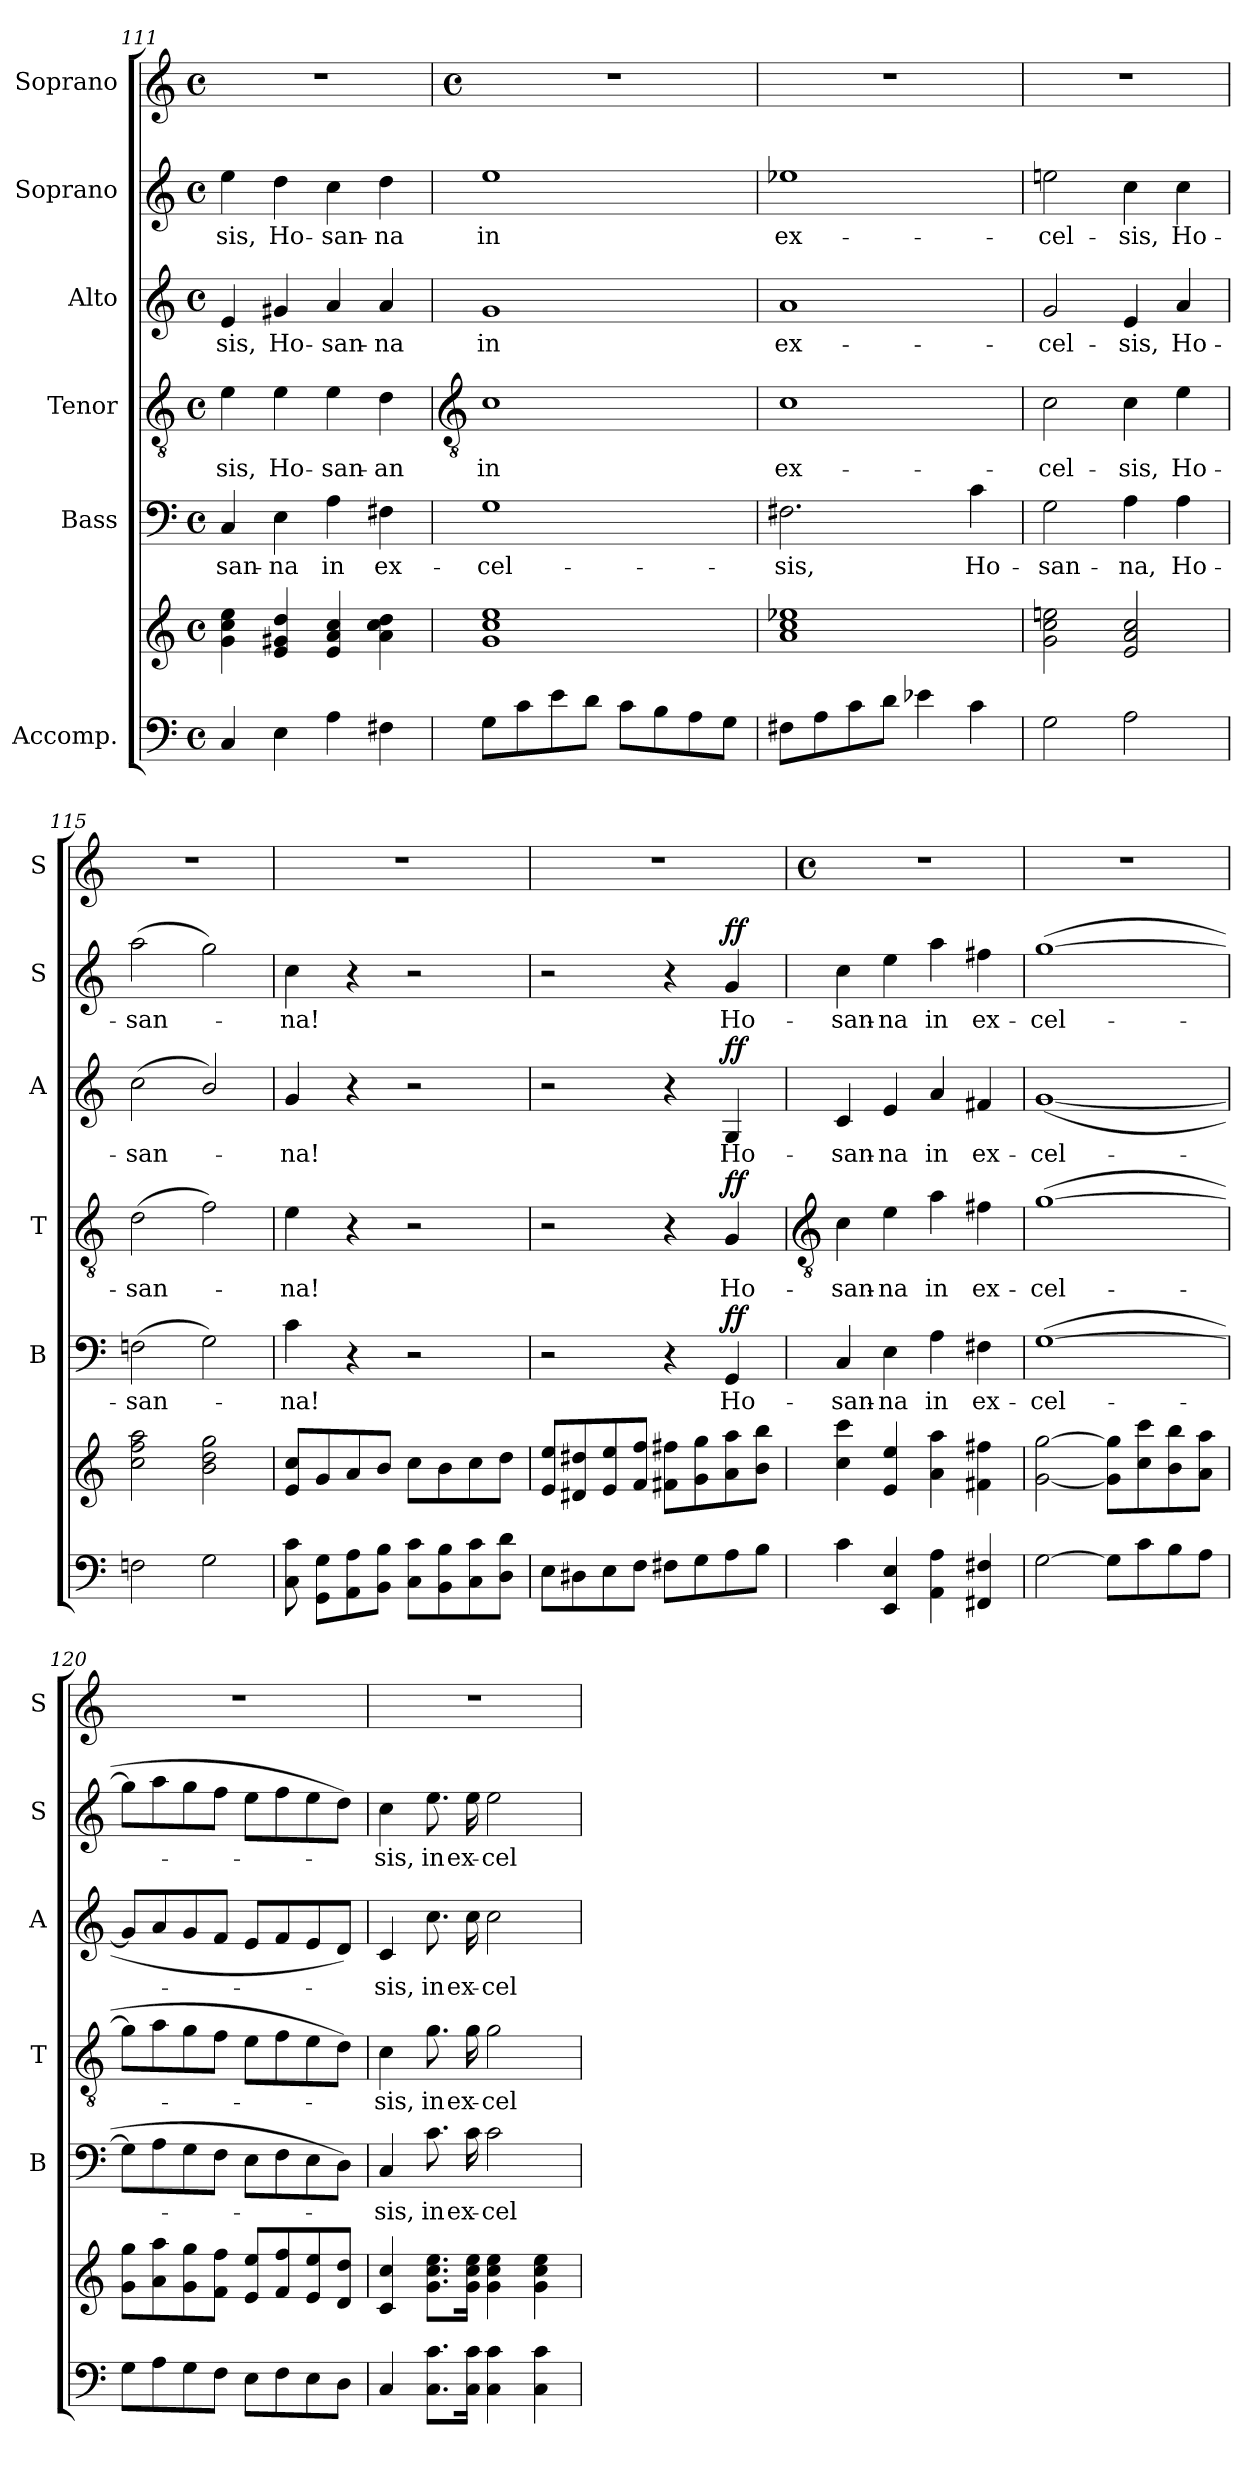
**kern	**kern	**kern	**text	**dynam	**kern	**text	**dynam	**kern	**text	**dynam	**kern	**text	**dynam	**kern
*part6	*part6	*part5	*part5	*part5	*part4	*part4	*part4	*part3	*part3	*part3	*part2	*part2	*part2	*part1
*staff7	*staff6	*staff5	*staff5	*staff5	*staff4	*staff4	*staff4	*staff3	*staff3	*staff3	*staff2	*staff2	*staff2	*staff1
*I"Accomp.	*	*I"Bass	*	*	*I"Tenor	*	*	*I"Alto	*	*	*I"Soprano	*	*	*I"Soprano
*	*	*I'B	*	*	*I'T	*	*	*I'A	*	*	*I'S	*	*	*I'S
*clefF4	*clefG2	*clefF4	*	*	*clefGv2	*	*	*clefG2	*	*	*clefG2	*	*	*clefG2
*k[]	*k[]	*k[]	*	*	*k[]	*	*	*k[]	*	*	*k[]	*	*	*k[]
*C:	*C:	*C:	*	*	*C:	*	*	*C:	*	*	*C:	*	*	*C:
*M4/4	*M4/4	*M4/4	*	*	*M4/4	*	*	*M4/4	*	*	*M4/4	*	*	*M4/4
*met(c)	*met(c)	*met(c)	*	*	*met(c)	*	*	*met(c)	*	*	*met(c)	*	*	*met(c)
=111	=111	=111	=111	=111	=111	=111	=111	=111	=111	=111	=111	=111	=111	=111
!	!	!	!LO:LY:b	!	!	!LO:LY:b	!	!	!LO:LY:b	!	!	!LO:LY:b	!	!
4C	4g 4cc 4ee	4C	-san-	.	4e	sis,	.	4e	sis,	.	4ee	sis,	.	1r
!	!	!	!LO:LY:b	!	!	!LO:LY:b	!	!	!LO:LY:b	!	!	!LO:LY:b	!	!
4E	4e 4g#X 4dd	4E	-na	.	4e	Ho-	.	4g#X	Ho-	.	4dd	Ho-	.	.
!	!	!	!LO:LY:b	!	!	!LO:LY:b	!	!	!LO:LY:b	!	!	!LO:LY:b	!	!
4A	4e 4a 4cc	4A	in	.	4e	-san-	.	4a	-san-	.	4cc	-san-	.	.
!	!	!	!LO:LY:b	!	!	!LO:LY:b	!	!	!LO:LY:b	!	!	!LO:LY:b	!	!
4F#X	4a 4cc 4dd	4F#X	ex-	.	4d	-an	.	4a	-na	.	4dd	-na	.	.
!!LO:LB:g=z
=112	=112	=112	=112	=112	=112	=112	=112	=112	=112	=112	=112	=112	=112	=112
*	*	*	*	*	*clefGv2	*	*	*	*	*	*	*	*	*
*	*	*	*	*	*	*	*	*	*	*	*	*	*	*M4/4
*	*	*	*	*	*	*	*	*	*	*	*	*	*	*met(c)
!	!	!	!LO:LY:b	!	!	!LO:LY:b	!	!	!LO:LY:b	!	!	!LO:LY:b	!	!
8GL	1g 1cc 1ee	1G	-cel-	.	1c	in	.	1g	in	.	1ee	in	.	1r
8c	.	.	.	.	.	.	.	.	.	.	.	.	.	.
8e	.	.	.	.	.	.	.	.	.	.	.	.	.	.
8dJ	.	.	.	.	.	.	.	.	.	.	.	.	.	.
8cL	.	.	.	.	.	.	.	.	.	.	.	.	.	.
8B	.	.	.	.	.	.	.	.	.	.	.	.	.	.
8A	.	.	.	.	.	.	.	.	.	.	.	.	.	.
8GJ	.	.	.	.	.	.	.	.	.	.	.	.	.	.
=113	=113	=113	=113	=113	=113	=113	=113	=113	=113	=113	=113	=113	=113	=113
!	!	!	!LO:LY:b	!	!	!LO:LY:b	!	!	!LO:LY:b	!	!	!LO:LY:b	!	!
8F#XL	1a 1cc 1ee-X	2.F#X	-sis,	.	1c	ex-	.	1a	ex-	.	1ee-X	ex-	.	1r
8A	.	.	.	.	.	.	.	.	.	.	.	.	.	.
8c	.	.	.	.	.	.	.	.	.	.	.	.	.	.
8dJ	.	.	.	.	.	.	.	.	.	.	.	.	.	.
4e-X	.	.	.	.	.	.	.	.	.	.	.	.	.	.
!	!	!	!LO:LY:b	!	!	!	!	!	!	!	!	!	!	!
4c	.	4c	Ho-	.	.	.	.	.	.	.	.	.	.	.
=114	=114	=114	=114	=114	=114	=114	=114	=114	=114	=114	=114	=114	=114	=114
!	!	!	!LO:LY:b	!	!	!LO:LY:b	!	!	!LO:LY:b	!	!	!LO:LY:b	!	!
2G	2g 2cc 2een	2G	-san-	.	2c	-cel-	.	2g	-cel-	.	2een	-cel-	.	1r
!	!	!	!LO:LY:b	!	!	!LO:LY:b	!	!	!LO:LY:b	!	!	!LO:LY:b	!	!
2A	2e 2a 2cc	4A	-na,	.	4c	-sis,	.	4e	-sis,	.	4cc	-sis,	.	.
!	!	!	!LO:LY:b	!	!	!LO:LY:b	!	!	!LO:LY:b	!	!	!LO:LY:b	!	!
.	.	4A	Ho-	.	4e	Ho-	.	4a	Ho-	.	4cc	Ho-	.	.
=115	=115	=115	=115	=115	=115	=115	=115	=115	=115	=115	=115	=115	=115	=115
!	!	!	!LO:LY:b	!	!	!LO:LY:b	!	!	!LO:LY:b	!	!	!LO:LY:b	!	!
2Fn	2cc 2ff 2aa	(>2Fn	-san-	.	(>2d	-san-	.	(<2cc	-san-	.	(>2aa	-san-	.	1r
2G	2b 2dd 2gg	2G)	.	.	2f)	.	.	2b/)	.	.	2gg)	.	.	.
=116	=116	=116	=116	=116	=116	=116	=116	=116	=116	=116	=116	=116	=116	=116
!	!	!	!LO:LY:b	!	!	!LO:LY:b	!	!	!LO:LY:b	!	!	!LO:LY:b	!	!
8C 8c	8e 8ccL	4c	na!	.	4e	na!	.	4g	na!	.	4cc	na!	.	1r
8GG 8GL	8g	.	.	.	.	.	.	.	.	.	.	.	.	.
8AA 8A	8a	4r	.	.	4r	.	.	4r	.	.	4r	.	.	.
8BB 8BJ	8bJ	.	.	.	.	.	.	.	.	.	.	.	.	.
8C 8cL	8ccL	2r	.	.	2r	.	.	2r	.	.	2r	.	.	.
8BB 8B	8b	.	.	.	.	.	.	.	.	.	.	.	.	.
8C 8c	8cc	.	.	.	.	.	.	.	.	.	.	.	.	.
8D 8dJ	8ddJ	.	.	.	.	.	.	.	.	.	.	.	.	.
=117	=117	=117	=117	=117	=117	=117	=117	=117	=117	=117	=117	=117	=117	=117
8EL	8e 8eeL	2r	.	.	2r	.	.	2r	.	.	2r	.	.	1r
8D#X	8d#X 8dd#X	.	.	.	.	.	.	.	.	.	.	.	.	.
8E	8e 8ee	.	.	.	.	.	.	.	.	.	.	.	.	.
8FJ	8f 8ffJ	.	.	.	.	.	.	.	.	.	.	.	.	.
8F#XL	8f#X 8ff#XL	4r	.	.	4r	.	.	4r	.	.	4r	.	.	.
8G	8g 8gg	.	.	.	.	.	.	.	.	.	.	.	.	.
!	!	!	!LO:LY:b	!LO:DY:b	!	!LO:LY:b	!LO:DY:b	!	!LO:LY:b	!LO:DY:b	!	!LO:LY:b	!LO:DY:b	!
8A	8a 8aa	4GG	Ho-	ff	4G	Ho-	ff	4G	Ho-	ff	4g	Ho-	ff	.
8BJ	8b 8bbJ	.	.	.	.	.	.	.	.	.	.	.	.	.
!!LO:LB:g=z
=118	=118	=118	=118	=118	=118	=118	=118	=118	=118	=118	=118	=118	=118	=118
*	*	*	*	*	*clefGv2	*	*	*	*	*	*	*	*	*
*	*	*	*	*	*	*	*	*	*	*	*	*	*	*M4/4
*	*	*	*	*	*	*	*	*	*	*	*	*	*	*met(c)
!	!	!	!LO:LY:b	!	!	!LO:LY:b	!	!	!LO:LY:b	!	!	!LO:LY:b	!	!
4c	4cc 4ccc	4C	-san-	.	4c	-san-	.	4c	-san-	.	4cc	-san-	.	1r
!	!	!	!LO:LY:b	!	!	!LO:LY:b	!	!	!LO:LY:b	!	!	!LO:LY:b	!	!
4EE 4E	4e 4ee	4E	-na	.	4e	-na	.	4e	-na	.	4ee	-na	.	.
!	!	!	!LO:LY:b	!	!	!LO:LY:b	!	!	!LO:LY:b	!	!	!LO:LY:b	!	!
4AA 4A	4a 4aa	4A	in	.	4a	in	.	4a	in	.	4aa	in	.	.
!	!	!	!LO:LY:b	!	!	!LO:LY:b	!	!	!LO:LY:b	!	!	!LO:LY:b	!	!
4FF#X 4F#X	4f#X 4ff#X	4F#X	ex-	.	4f#X	ex-	.	4f#X	ex-	.	4ff#X	ex-	.	.
=119	=119	=119	=119	=119	=119	=119	=119	=119	=119	=119	=119	=119	=119	=119
!	!	!	!LO:LY:b	!	!	!LO:LY:b	!	!	!LO:LY:b	!	!	!LO:LY:b	!	!
[2G	[2g [2gg	(>[1G	-cel-	.	(>[1g	-cel-	.	(<[1g	-cel-	.	(>[1gg	-cel-	.	1r
8GL]	8g] 8gg]L	.	.	.	.	.	.	.	.	.	.	.	.	.
8c	8cc 8ccc	.	.	.	.	.	.	.	.	.	.	.	.	.
8B	8b 8bb	.	.	.	.	.	.	.	.	.	.	.	.	.
8AJ	8a 8aaJ	.	.	.	.	.	.	.	.	.	.	.	.	.
=120	=120	=120	=120	=120	=120	=120	=120	=120	=120	=120	=120	=120	=120	=120
8GL	8g 8ggL	8GL]	.	.	8gL]	.	.	8gL]	.	.	8ggL]	.	.	1r
8A	8a 8aa	8A	.	.	8a	.	.	8a	.	.	8aa	.	.	.
8G	8g 8gg	8G	.	.	8g	.	.	8g	.	.	8gg	.	.	.
8FJ	8f 8ffJ	8FJ	.	.	8fJ	.	.	8fJ	.	.	8ffJ	.	.	.
8EL	8e 8eeL	8EL	.	.	8eL	.	.	8eL	.	.	8eeL	.	.	.
8F	8f 8ff	8F	.	.	8f	.	.	8f	.	.	8ff	.	.	.
8E	8e 8ee	8E	.	.	8e	.	.	8e	.	.	8ee	.	.	.
8DJ	8d 8ddJ	8DJ)	.	.	8dJ)	.	.	8dJ)	.	.	8ddJ)	.	.	.
=121	=121	=121	=121	=121	=121	=121	=121	=121	=121	=121	=121	=121	=121	=121
!	!	!	!LO:LY:b	!	!	!LO:LY:b	!	!	!LO:LY:b	!	!	!LO:LY:b	!	!
4C	4c 4cc	4C	sis,	.	4c	sis,	.	4c	sis,	.	4cc	sis,	.	1r
!	!	!	!LO:LY:b	!	!	!LO:LY:b	!	!	!LO:LY:b	!	!	!LO:LY:b	!	!
8.C 8.cL	8.g 8.cc 8.eeL	8.c	in	.	8.g	in	.	8.cc	in	.	8.ee	in	.	.
!	!	!	!LO:LY:b	!	!	!LO:LY:b	!	!	!LO:LY:b	!	!	!LO:LY:b	!	!
16C 16cJ	16g 16cc 16eeJ	16c	ex-	.	16g	ex-	.	16cc	ex-	.	16ee	ex-	.	.
!	!	!	!LO:LY:b	!	!	!LO:LY:b	!	!	!LO:LY:b	!	!	!LO:LY:b	!	!
4C 4c	4g 4cc 4ee	2c	-cel-	.	2g	-cel-	.	2cc	-cel-	.	2ee	-cel-	.	.
4C 4c	4g 4cc 4ee	.	.	.	.	.	.	.	.	.	.	.	.	.
=	=	=	=	=	=	=	=	=	=	=	=	=	=	=
*-	*-	*-	*-	*-	*-	*-	*-	*-	*-	*-	*-	*-	*-	*-
